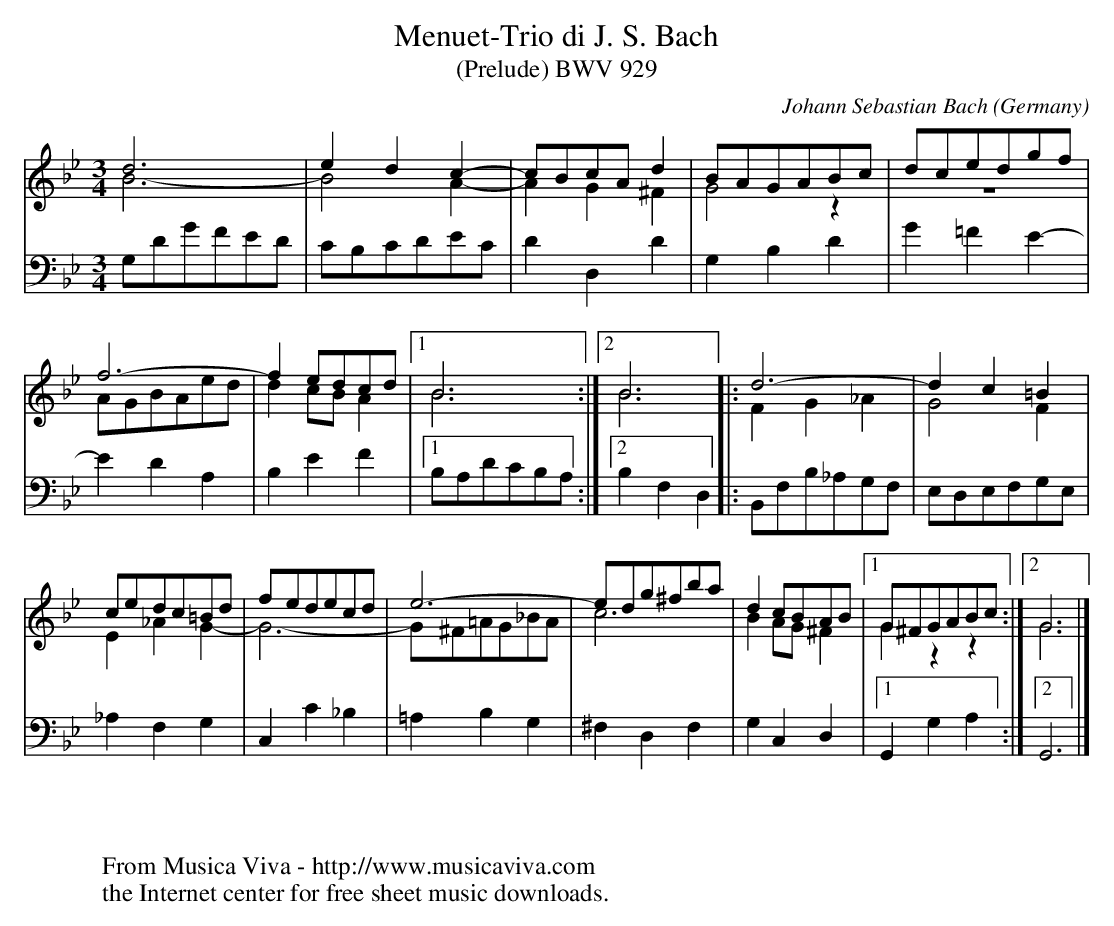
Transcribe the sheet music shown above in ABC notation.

X:1
T:Menuet-Trio di J. S. Bach
T:(Prelude) BWV 929
C:Johann Sebastian Bach
O:Germany
V:1 Program 1 6 up %Harpsichord
V:2 Program 1 6 merge down %Harpsichord
V:3 Program 1 6 bass %Harpsichord
M:3/4
L:1/8
K:Gm
V:1
d6|e2d2c2-|cBcAd2|BAGABc|dcedgf|
V:2
B6-|B4A2-|A2G2^F2|G4z2|z6|
V:3
G,DGFED|CB,CDEC|D2D,2D2|G,2B,2D2|G2=F2E2-|
V:1
f6-|f2edcd|1B6:|2B6|:d6-|d2c2=B2|
V:2
AGBAed|d2cBA2|1B6:|2B6|:F2G2_A2|G4F2|
V:3
E2D2A,2|B,2E2F2|1B,A,DCB,A,:|2B,2F,2D,2|:B,,F,B,_A,G,F,|\
E,D,E,F,G,E,|
V:1
cedc=Bd|fedecd|e6-|edg^fba|d2cBAB|1G^FGABc:|2G6|]
V:2
E2_A2G2-|G6-|G^F=AG_BA|c6|B2AG^F2|1G2z2z2:|2G6|]
V:3
_A,2F,2G,2|C,2C2_B,2|=A,2B,2G,2|^F,2D,2F,2|G,2C,2D,2|1G,,2G,2A,2:|2G,,6|]
W:
W:
W:  From Musica Viva - http://www.musicaviva.com
W:  the Internet center for free sheet music downloads.
